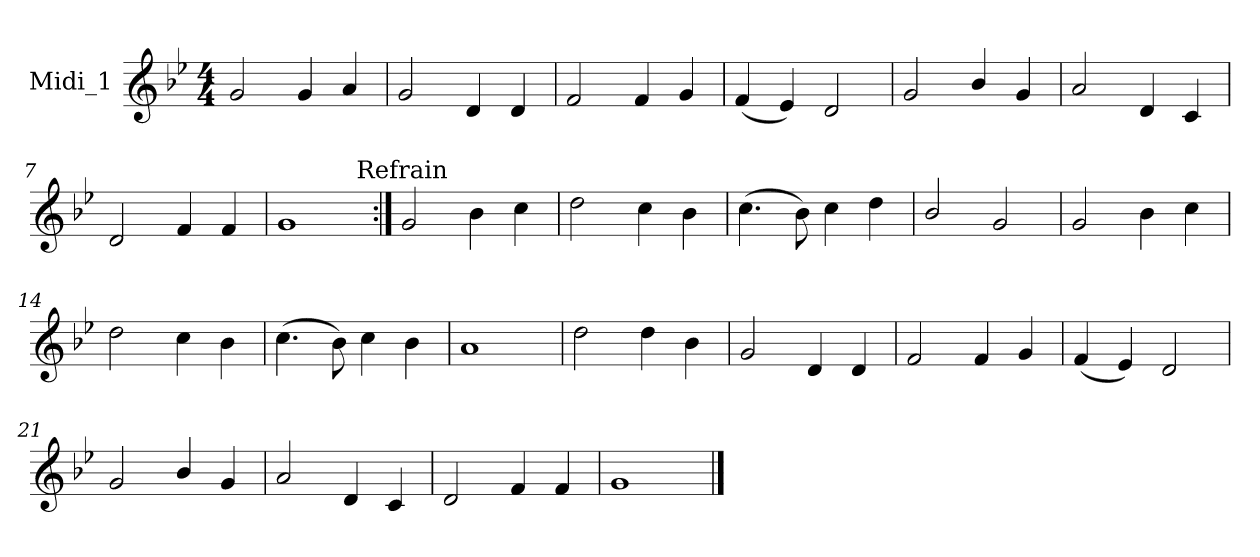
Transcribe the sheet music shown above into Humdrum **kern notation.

**kern
*part1
*staff1
*I"Midi_1
*clefG2
*k[b-e-]
*B-:
*M4/4
=1
2g
4g
4a
=2
2g
4d
4d
=3
2f
4f
4g
=4
(<4f
4e-)
2d
!!LO:LB:g=z
=5
2g
4b-/
4g
=6
2a
4d
4c
=7
2d
4f
4f
=8
1g
!!LO:LB:g=z
=9:|!
!LO:TX:a:cj:t=Refrain
2g
4b-
4cc
=10
2dd
4cc
4b-
=11
(>4.cc
8b-)
4cc
4dd
=12
2b-/
2g
!!LO:LB:g=z
=13
2g
4b-
4cc
=14
2dd
4cc
4b-
=15
(>4.cc
8b-)
4cc
4b-
=16
1a
!!LO:LB:g=z
=17
2dd
4dd
4b-
=18
2g
4d
4d
=19
2f
4f
4g
=20
(<4f
4e-)
2d
!!LO:LB:g=z
=21
2g
4b-/
4g
=22
2a
4d
4c
=23
2d
4f
4f
=24
1g
==
*-
